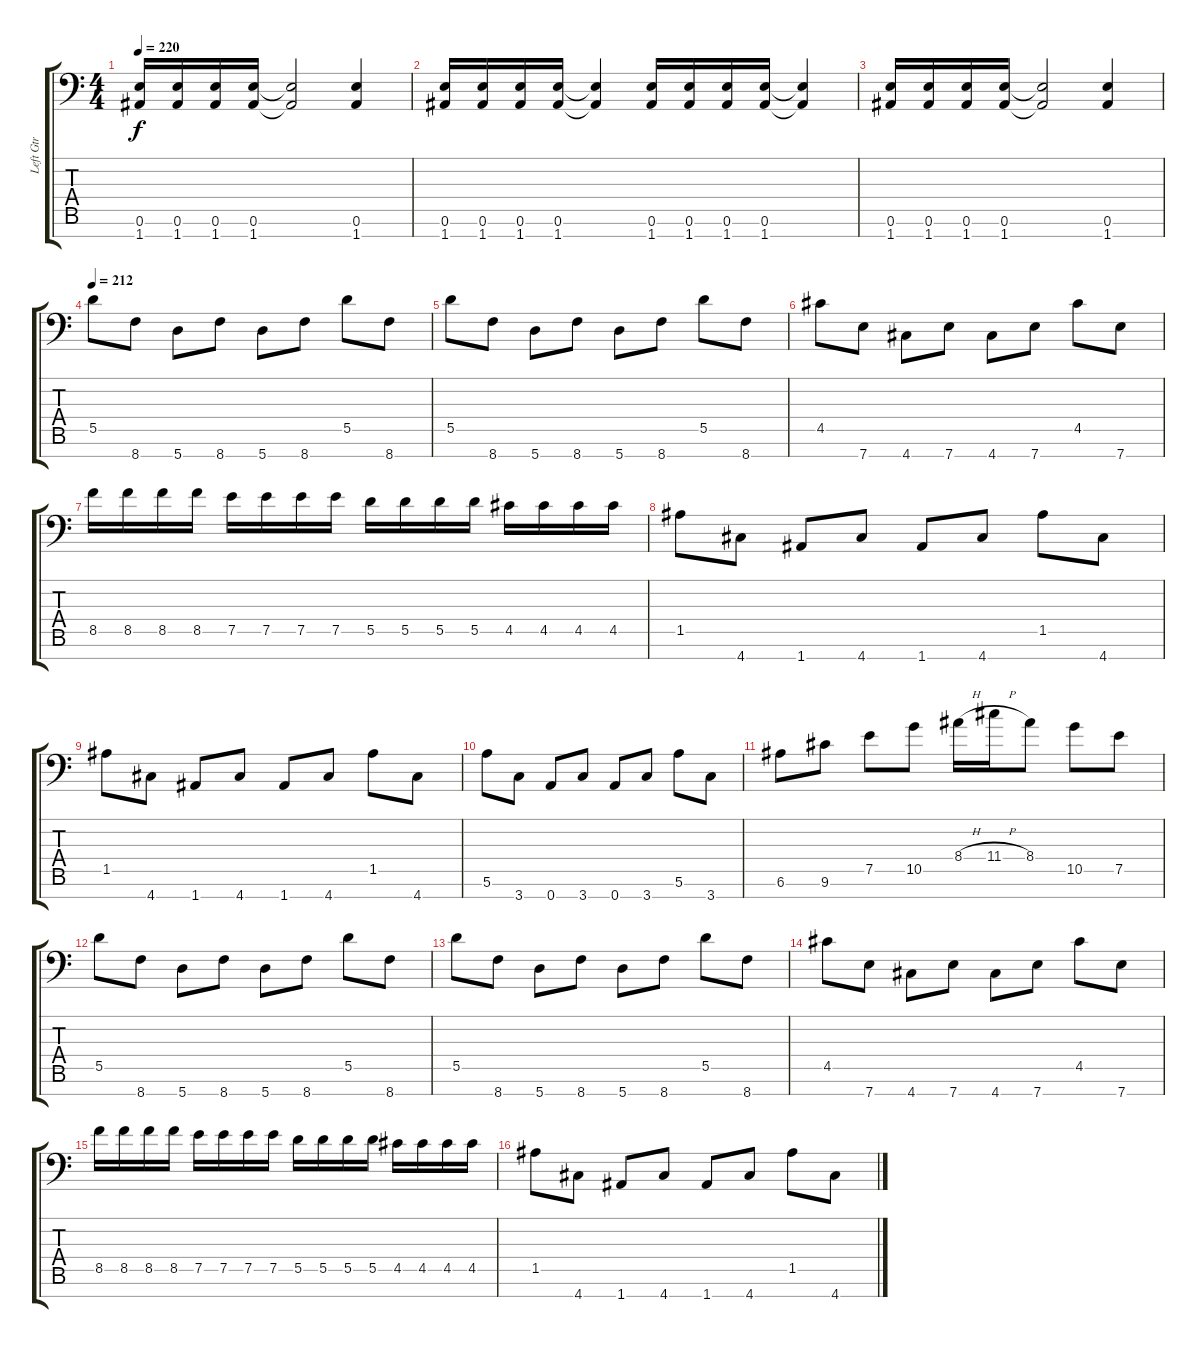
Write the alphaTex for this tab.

\track ("Left Gtr" "Left Gtr") {instrument distortionguitar}
\staff {score tabs}
\tuning (E4 B3 G3 D3 A2 E2 A1) {hide}
\ts (4 4)
\tempo 220
\clef f4
\ks c
(0.6 1.7).16{dy f} (0.6 1.7).16 (0.6 1.7).16 (0.6 1.7).16 (0.6{t} 1.7{t}).2 (0.6 1.7).4 |
(0.6 1.7).16 (0.6 1.7).16 (0.6 1.7).16 (0.6 1.7).16 (0.6{t} 1.7{t}).4 (0.6 1.7).16 (0.6 1.7).16 (0.6 1.7).16 (0.6 1.7).16 (0.6{t} 1.7{t}).4 |
(0.6 1.7).16 (0.6 1.7).16 (0.6 1.7).16 (0.6 1.7).16 (0.6{t} 1.7{t}).2 (0.6 1.7).4 |
\tempo 212
5.5.8 8.7.8 5.7.8 8.7.8 5.7.8 8.7.8 5.5.8 8.7.8 |
5.5.8 8.7.8 5.7.8 8.7.8 5.7.8 8.7.8 5.5.8 8.7.8 |
4.5.8 7.7.8 4.7.8 7.7.8 4.7.8 7.7.8 4.5.8 7.7.8 |
8.5.16 8.5.16 8.5.16 8.5.16 7.5.16 7.5.16 7.5.16 7.5.16 5.5.16 5.5.16 5.5.16 5.5.16 4.5.16 4.5.16 4.5.16 4.5.16 |
1.5.8 4.7.8 1.7.8 4.7.8 1.7.8 4.7.8 1.5.8 4.7.8 |
1.5.8 4.7.8 1.7.8 4.7.8 1.7.8 4.7.8 1.5.8 4.7.8 |
5.6.8 3.7.8 0.7.8 3.7.8 0.7.8 3.7.8 5.6.8 3.7.8 |
6.6.8 9.6.8 7.5.8 10.5.8 8.4{h}.16 11.4{h}.16 8.4.8 10.5.8 7.5.8 |
5.5.8 8.7.8 5.7.8 8.7.8 5.7.8 8.7.8 5.5.8 8.7.8 |
5.5.8 8.7.8 5.7.8 8.7.8 5.7.8 8.7.8 5.5.8 8.7.8 |
4.5.8 7.7.8 4.7.8 7.7.8 4.7.8 7.7.8 4.5.8 7.7.8 |
8.5.16 8.5.16 8.5.16 8.5.16 7.5.16 7.5.16 7.5.16 7.5.16 5.5.16 5.5.16 5.5.16 5.5.16 4.5.16 4.5.16 4.5.16 4.5.16 |
1.5.8 4.7.8 1.7.8 4.7.8 1.7.8 4.7.8 1.5.8 4.7.8
